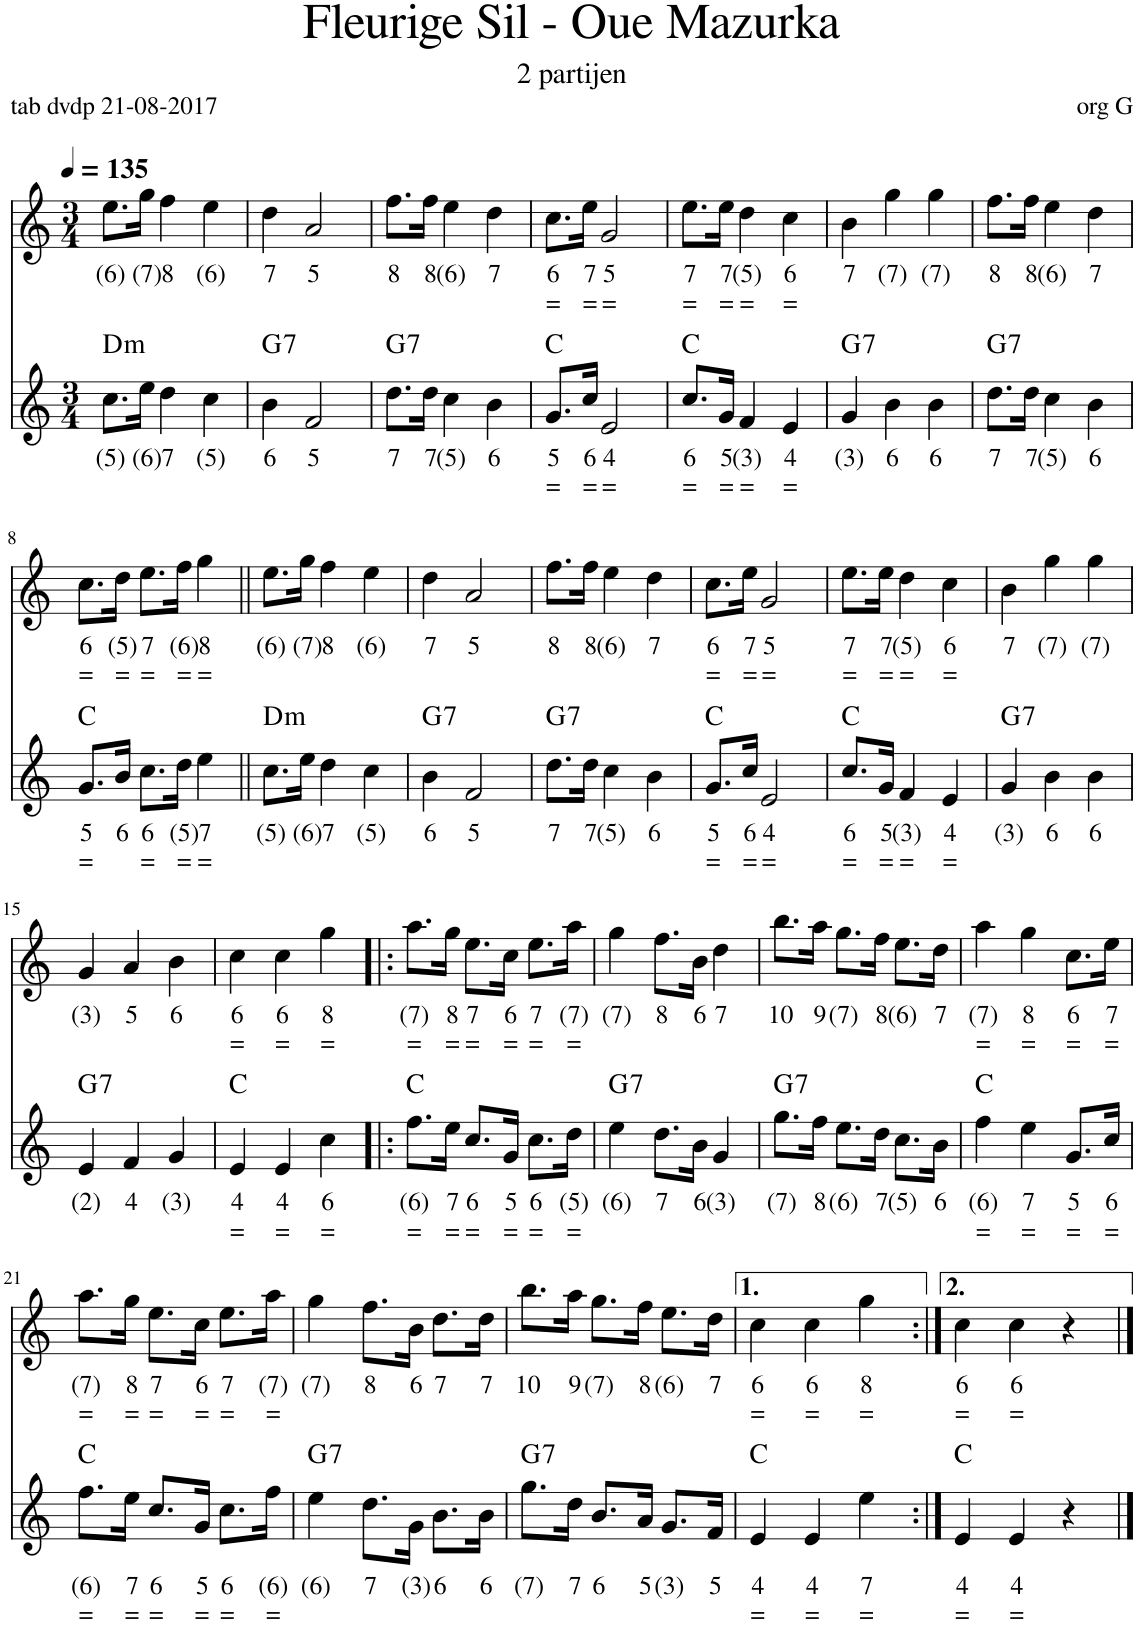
**kern	**text	**text	**harte	**kern	**text	**text
*part2	*part2	*part2	*part2	*part1	*part1	*part1
*staff2	*staff2	*staff2	*	*staff1	*staff1	*staff1
*I"Hobo, Oboe	*	*	*	*I"Bandoneon, Flute	*	*
*clefG2	*	*	*	*clefG2	*	*
*k[]	*	*	*	*k[]	*	*
*M3/4	*	*	*	*M3/4	*	*
*MM135	*	*	*	*MM135	*	*
=1	=1	=1	=1	=1	=1	=1
!	!LO:LY:b	!	!LO:H:kt=m	!	!LO:LY:b	!
8.cc\L	(5)	.	D:min	8.ee\L	(6)	.
!	!LO:LY:b	!	!	!	!LO:LY:b	!
16ee\Jk	(6)	.	.	16gg\Jk	(7)	.
!	!LO:LY:b	!	!	!	!LO:LY:b	!
4dd\	7	.	.	4ff\	8	.
!	!LO:LY:b	!	!	!	!LO:LY:b	!
4cc\	(5)	.	.	4ee\	(6)	.
=2	=2	=2	=2	=2	=2	=2
!	!LO:LY:b	!	!LO:H:kt=7	!	!LO:LY:b	!
4b\	6	.	G:7	4dd\	7	.
!	!LO:LY:b	!	!	!	!LO:LY:b	!
2f/	5	.	.	2a/	5	.
=3	=3	=3	=3	=3	=3	=3
!	!LO:LY:b	!	!LO:H:kt=7	!	!LO:LY:b	!
8.dd\L	7	.	G:7	8.ff\L	8	.
!	!LO:LY:b	!	!	!	!LO:LY:b	!
16dd\Jk	7	.	.	16ff\Jk	8	.
!	!LO:LY:b	!	!	!	!LO:LY:b	!
4cc\	(5)	.	.	4ee\	(6)	.
!	!LO:LY:b	!	!	!	!LO:LY:b	!
4b\	6	.	.	4dd\	7	.
=4	=4	=4	=4	=4	=4	=4
!	!LO:LY:b	!LO:LY:b	!	!	!LO:LY:b	!LO:LY:b
8.g/L	5	=	C:maj	8.cc\L	6	=
!	!LO:LY:b	!LO:LY:b	!	!	!LO:LY:b	!LO:LY:b
16cc/Jk	6	=	.	16ee\Jk	7	=
!	!LO:LY:b	!LO:LY:b	!	!	!LO:LY:b	!LO:LY:b
2e/	4	=	.	2g/	5	=
=5	=5	=5	=5	=5	=5	=5
!	!LO:LY:b	!LO:LY:b	!	!	!LO:LY:b	!LO:LY:b
8.cc/L	6	=	C:maj	8.ee\L	7	=
!	!LO:LY:b	!LO:LY:b	!	!	!LO:LY:b	!LO:LY:b
16g/Jk	5	=	.	16ee\Jk	7	=
!	!LO:LY:b	!LO:LY:b	!	!	!LO:LY:b	!LO:LY:b
4f/	(3)	=	.	4dd\	(5)	=
!	!LO:LY:b	!LO:LY:b	!	!	!LO:LY:b	!LO:LY:b
4e/	4	=	.	4cc\	6	=
=6	=6	=6	=6	=6	=6	=6
!	!LO:LY:b	!	!LO:H:kt=7	!	!LO:LY:b	!
4g/	(3)	.	G:7	4b\	7	.
!	!LO:LY:b	!	!	!	!LO:LY:b	!
4b\	6	.	.	4gg\	(7)	.
!	!LO:LY:b	!	!	!	!LO:LY:b	!
4b\	6	.	.	4gg\	(7)	.
=7	=7	=7	=7	=7	=7	=7
!	!LO:LY:b	!	!LO:H:kt=7	!	!LO:LY:b	!
8.dd\L	7	.	G:7	8.ff\L	8	.
!	!LO:LY:b	!	!	!	!LO:LY:b	!
16dd\Jk	7	.	.	16ff\Jk	8	.
!	!LO:LY:b	!	!	!	!LO:LY:b	!
4cc\	(5)	.	.	4ee\	(6)	.
!	!LO:LY:b	!	!	!	!LO:LY:b	!
4b\	6	.	.	4dd\	7	.
!!LO:LB:g=z
=8	=8	=8	=8	=8	=8	=8
!	!LO:LY:b	!LO:LY:b	!	!	!LO:LY:b	!LO:LY:b
8.g/L	5	=	C:maj	8.cc\L	6	=
!	!LO:LY:b	!	!	!	!LO:LY:b	!LO:LY:b
16b/Jk	6	.	.	16dd\Jk	(5)	=
!	!LO:LY:b	!LO:LY:b	!	!	!LO:LY:b	!LO:LY:b
8.cc\L	6	=	.	8.ee\L	7	=
!	!LO:LY:b	!LO:LY:b	!	!	!LO:LY:b	!LO:LY:b
16dd\Jk	(5)	=	.	16ff\Jk	(6)	=
!	!LO:LY:b	!LO:LY:b	!	!	!LO:LY:b	!LO:LY:b
4ee\	7	=	.	4gg\	8	=
=9||	=9||	=9||	=9||	=9||	=9||	=9||
!	!LO:LY:b	!	!LO:H:kt=m	!	!LO:LY:b	!
8.cc\L	(5)	.	D:min	8.ee\L	(6)	.
!	!LO:LY:b	!	!	!	!LO:LY:b	!
16ee\Jk	(6)	.	.	16gg\Jk	(7)	.
!	!LO:LY:b	!	!	!	!LO:LY:b	!
4dd\	7	.	.	4ff\	8	.
!	!LO:LY:b	!	!	!	!LO:LY:b	!
4cc\	(5)	.	.	4ee\	(6)	.
=10	=10	=10	=10	=10	=10	=10
!	!LO:LY:b	!	!LO:H:kt=7	!	!LO:LY:b	!
4b\	6	.	G:7	4dd\	7	.
!	!LO:LY:b	!	!	!	!LO:LY:b	!
2f/	5	.	.	2a/	5	.
=11	=11	=11	=11	=11	=11	=11
!	!LO:LY:b	!	!LO:H:kt=7	!	!LO:LY:b	!
8.dd\L	7	.	G:7	8.ff\L	8	.
!	!LO:LY:b	!	!	!	!LO:LY:b	!
16dd\Jk	7	.	.	16ff\Jk	8	.
!	!LO:LY:b	!	!	!	!LO:LY:b	!
4cc\	(5)	.	.	4ee\	(6)	.
!	!LO:LY:b	!	!	!	!LO:LY:b	!
4b\	6	.	.	4dd\	7	.
=12	=12	=12	=12	=12	=12	=12
!	!LO:LY:b	!LO:LY:b	!	!	!LO:LY:b	!LO:LY:b
8.g/L	5	=	C:maj	8.cc\L	6	=
!	!LO:LY:b	!LO:LY:b	!	!	!LO:LY:b	!LO:LY:b
16cc/Jk	6	=	.	16ee\Jk	7	=
!	!LO:LY:b	!LO:LY:b	!	!	!LO:LY:b	!LO:LY:b
2e/	4	=	.	2g/	5	=
=13	=13	=13	=13	=13	=13	=13
!	!LO:LY:b	!LO:LY:b	!	!	!LO:LY:b	!LO:LY:b
8.cc/L	6	=	C:maj	8.ee\L	7	=
!	!LO:LY:b	!LO:LY:b	!	!	!LO:LY:b	!LO:LY:b
16g/Jk	5	=	.	16ee\Jk	7	=
!	!LO:LY:b	!LO:LY:b	!	!	!LO:LY:b	!LO:LY:b
4f/	(3)	=	.	4dd\	(5)	=
!	!LO:LY:b	!LO:LY:b	!	!	!LO:LY:b	!LO:LY:b
4e/	4	=	.	4cc\	6	=
=14	=14	=14	=14	=14	=14	=14
!	!LO:LY:b	!	!LO:H:kt=7	!	!LO:LY:b	!
4g/	(3)	.	G:7	4b\	7	.
!	!LO:LY:b	!	!	!	!LO:LY:b	!
4b\	6	.	.	4gg\	(7)	.
!	!LO:LY:b	!	!	!	!LO:LY:b	!
4b\	6	.	.	4gg\	(7)	.
!!LO:LB:g=z
=15	=15	=15	=15	=15	=15	=15
!	!LO:LY:b	!	!LO:H:kt=7	!	!LO:LY:b	!
4e/	(2)	.	G:7	4g/	(3)	.
!	!LO:LY:b	!	!	!	!LO:LY:b	!
4f/	4	.	.	4a/	5	.
!	!LO:LY:b	!	!	!	!LO:LY:b	!
4g/	(3)	.	.	4b\	6	.
=16	=16	=16	=16	=16	=16	=16
!	!LO:LY:b	!LO:LY:b	!	!	!LO:LY:b	!LO:LY:b
4e/	4	=	C:maj	4cc\	6	=
!	!LO:LY:b	!LO:LY:b	!	!	!LO:LY:b	!LO:LY:b
4e/	4	=	.	4cc\	6	=
!	!LO:LY:b	!LO:LY:b	!	!	!LO:LY:b	!LO:LY:b
4cc\	6	=	.	4gg\	8	=
=17!|:	=17!|:	=17!|:	=17!|:	=17!|:	=17!|:	=17!|:
!	!LO:LY:b	!LO:LY:b	!	!	!LO:LY:b	!LO:LY:b
8.ff\L	(6)	=	C:maj	8.aa\L	(7)	=
!	!LO:LY:b	!LO:LY:b	!	!	!LO:LY:b	!LO:LY:b
16ee\Jk	7	=	.	16gg\Jk	8	=
!	!LO:LY:b	!LO:LY:b	!	!	!LO:LY:b	!LO:LY:b
8.cc/L	6	=	.	8.ee\L	7	=
!	!LO:LY:b	!LO:LY:b	!	!	!LO:LY:b	!LO:LY:b
16g/Jk	5	=	.	16cc\Jk	6	=
!	!LO:LY:b	!LO:LY:b	!	!	!LO:LY:b	!LO:LY:b
8.cc\L	6	=	.	8.ee\L	7	=
!	!LO:LY:b	!LO:LY:b	!	!	!LO:LY:b	!LO:LY:b
16dd\Jk	(5)	=	.	16aa\Jk	(7)	=
=18	=18	=18	=18	=18	=18	=18
!	!LO:LY:b	!	!LO:H:kt=7	!	!LO:LY:b	!
4ee\	(6)	.	G:7	4gg\	(7)	.
!	!LO:LY:b	!	!	!	!LO:LY:b	!
8.dd\L	7	.	.	8.ff\L	8	.
!	!LO:LY:b	!	!	!	!LO:LY:b	!
16b\Jk	6	.	.	16b\Jk	6	.
!	!LO:LY:b	!	!	!	!LO:LY:b	!
4g/	(3)	.	.	4dd\	7	.
=19	=19	=19	=19	=19	=19	=19
!	!LO:LY:b	!	!LO:H:kt=7	!	!LO:LY:b	!
8.gg\L	(7)	.	G:7	8.bb\L	10	.
!	!LO:LY:b	!	!	!	!LO:LY:b	!
16ff\Jk	8	.	.	16aa\Jk	9	.
!	!LO:LY:b	!	!	!	!LO:LY:b	!
8.ee\L	(6)	.	.	8.gg\L	(7)	.
!	!LO:LY:b	!	!	!	!LO:LY:b	!
16dd\Jk	7	.	.	16ff\Jk	8	.
!	!LO:LY:b	!	!	!	!LO:LY:b	!
8.cc\L	(5)	.	.	8.ee\L	(6)	.
!	!LO:LY:b	!	!	!	!LO:LY:b	!
16b\Jk	6	.	.	16dd\Jk	7	.
=20	=20	=20	=20	=20	=20	=20
!	!LO:LY:b	!LO:LY:b	!	!	!LO:LY:b	!LO:LY:b
4ff\	(6)	=	C:maj	4aa\	(7)	=
!	!LO:LY:b	!LO:LY:b	!	!	!LO:LY:b	!LO:LY:b
4ee\	7	=	.	4gg\	8	=
!	!LO:LY:b	!LO:LY:b	!	!	!LO:LY:b	!LO:LY:b
8.g/L	5	=	.	8.cc\L	6	=
!	!LO:LY:b	!LO:LY:b	!	!	!LO:LY:b	!LO:LY:b
16cc/Jk	6	=	.	16ee\Jk	7	=
!!LO:LB:g=z
=21	=21	=21	=21	=21	=21	=21
!	!LO:LY:b	!LO:LY:b	!	!	!LO:LY:b	!LO:LY:b
8.ff\L	(6)	=	C:maj	8.aa\L	(7)	=
!	!LO:LY:b	!LO:LY:b	!	!	!LO:LY:b	!LO:LY:b
16ee\Jk	7	=	.	16gg\Jk	8	=
!	!LO:LY:b	!LO:LY:b	!	!	!LO:LY:b	!LO:LY:b
8.cc/L	6	=	.	8.ee\L	7	=
!	!LO:LY:b	!LO:LY:b	!	!	!LO:LY:b	!LO:LY:b
16g/Jk	5	=	.	16cc\Jk	6	=
!	!LO:LY:b	!LO:LY:b	!	!	!LO:LY:b	!LO:LY:b
8.cc\L	6	=	.	8.ee\L	7	=
!	!LO:LY:b	!LO:LY:b	!	!	!LO:LY:b	!LO:LY:b
16ff\Jk	(6)	=	.	16aa\Jk	(7)	=
=22	=22	=22	=22	=22	=22	=22
!	!LO:LY:b	!	!LO:H:kt=7	!	!LO:LY:b	!
4ee\	(6)	.	G:7	4gg\	(7)	.
!	!LO:LY:b	!	!	!	!LO:LY:b	!
8.dd\L	7	.	.	8.ff\L	8	.
!	!LO:LY:b	!	!	!	!LO:LY:b	!
16g\Jk	(3)	.	.	16b\Jk	6	.
!	!LO:LY:b	!	!	!	!LO:LY:b	!
8.b\L	6	.	.	8.dd\L	7	.
!	!LO:LY:b	!	!	!	!LO:LY:b	!
16b\Jk	6	.	.	16dd\Jk	7	.
=23	=23	=23	=23	=23	=23	=23
!	!LO:LY:b	!	!LO:H:kt=7	!	!LO:LY:b	!
8.gg\L	(7)	.	G:7	8.bb\L	10	.
!	!LO:LY:b	!	!	!	!LO:LY:b	!
16dd\Jk	7	.	.	16aa\Jk	9	.
!	!LO:LY:b	!	!	!	!LO:LY:b	!
8.b/L	6	.	.	8.gg\L	(7)	.
!	!LO:LY:b	!	!	!	!LO:LY:b	!
16a/Jk	5	.	.	16ff\Jk	8	.
!	!LO:LY:b	!	!	!	!LO:LY:b	!
8.g/L	(3)	.	.	8.ee\L	(6)	.
!	!LO:LY:b	!	!	!	!LO:LY:b	!
16f/Jk	5	.	.	16dd\Jk	7	.
=24	=24	=24	=24	=24	=24	=24
!	!LO:LY:b	!LO:LY:b	!	!	!LO:LY:b	!LO:LY:b
4e/	4	=	C:maj	4cc\	6	=
!	!LO:LY:b	!LO:LY:b	!	!	!LO:LY:b	!LO:LY:b
4e/	4	=	.	4cc\	6	=
!	!LO:LY:b	!LO:LY:b	!	!	!LO:LY:b	!LO:LY:b
4ee\	7	=	.	4gg\	8	=
=25:|!	=25:|!	=25:|!	=25:|!	=25:|!	=25:|!	=25:|!
!	!LO:LY:b	!LO:LY:b	!	!	!LO:LY:b	!LO:LY:b
4e/	4	=	C:maj	4cc\	6	=
!	!LO:LY:b	!LO:LY:b	!	!	!LO:LY:b	!LO:LY:b
4e/	4	=	.	4cc\	6	=
4r	.	.	.	4r	.	.
==	==	==	==	==	==	==
*-	*-	*-	*-	*-	*-	*-
